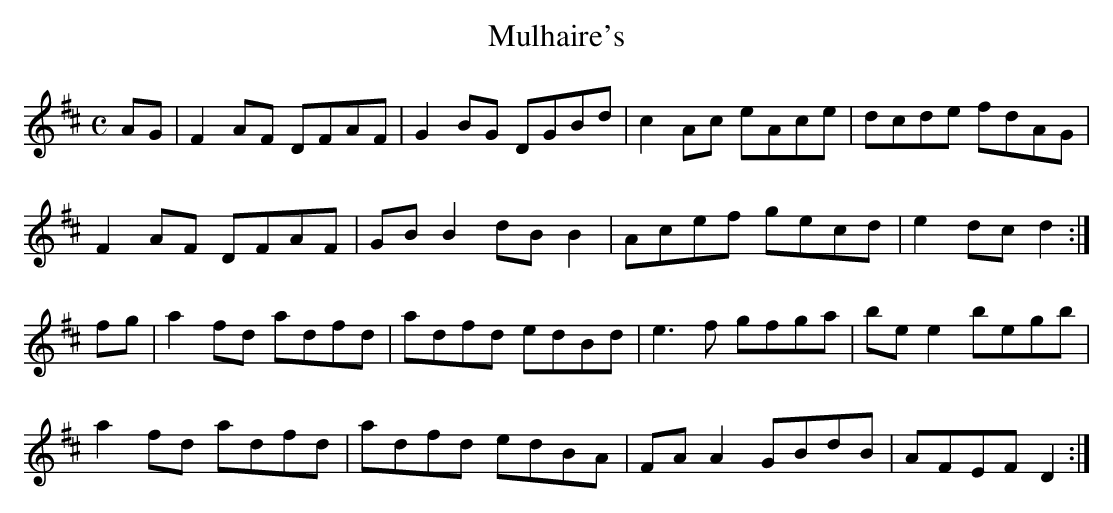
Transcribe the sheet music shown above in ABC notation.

X:1
T:Mulhaire's
M:C
L:1/8
K:D Major
AG|F2AF DFAF|G2BG DGBd|c2Ac eAce|dcde fdAG|!
F2AF DFAF|GBB2 dBB2|Acef gecd|e2dc d2:|!
fg|a2fd adfd|adfd edBd|e3f gfga|bee2 begb|!
a2fd adfd|adfd edBA|FAA2 GBdB|AFEF D2:|!
